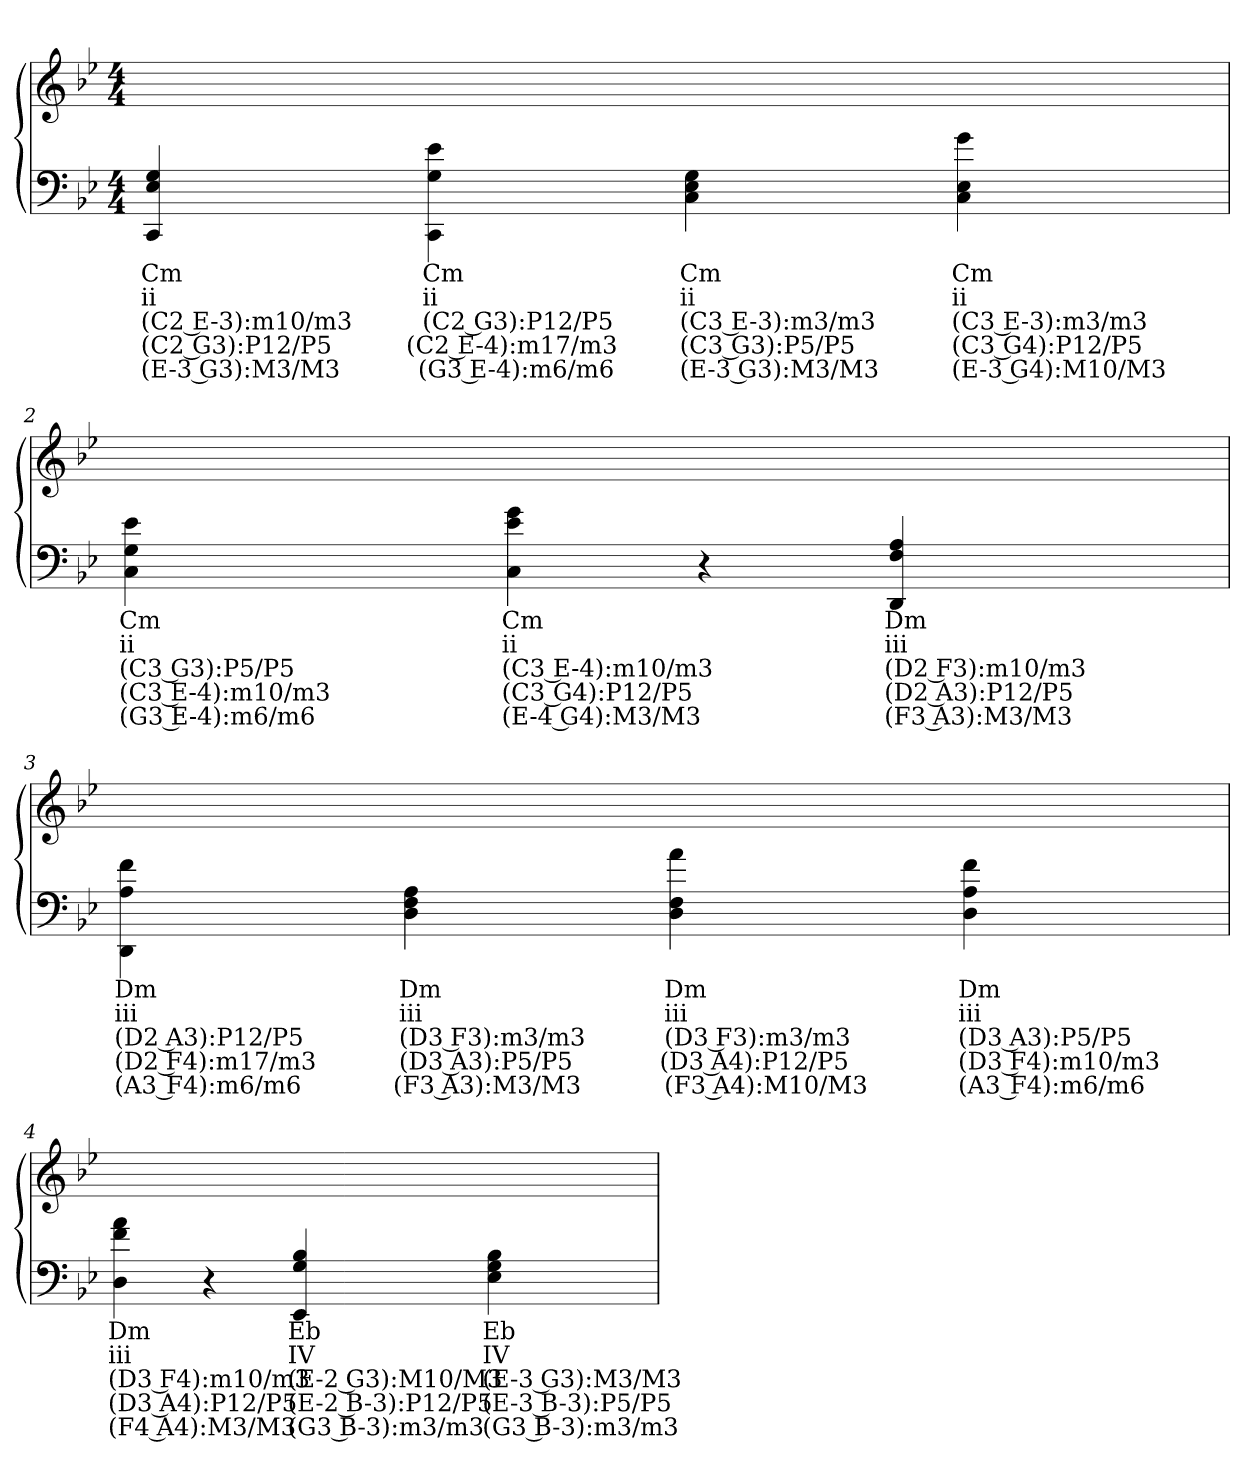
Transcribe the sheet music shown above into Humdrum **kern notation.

**kern	**text	**text	**text	**text	**text	**kern
*part2	*part2	*part2	*part2	*part2	*part2	*part1
*staff2	*staff2	*staff2	*staff2	*staff2	*staff2	*staff1
*clefF4	*	*	*	*	*	*clefG2
*k[b-e-]	*	*	*	*	*	*k[b-e-]
*B-:	*	*	*	*	*	*B-:
*M4/4	*	*	*	*	*	*M4/4
*MM60	*	*	*	*	*	*MM60
=1	=1	=1	=1	=1	=1	=1
4CC 4E- 4G	Cm	ii	(C2 E-3):m10/m3	(C2 G3):P12/P5	(E-3 G3):M3/M3	1ryy
4CC 4G 4e-	Cm	ii	(C2 G3):P12/P5	(C2 E-4):m17/m3	(G3 E-4):m6/m6	.
4C 4E- 4G	Cm	ii	(C3 E-3):m3/m3	(C3 G3):P5/P5	(E-3 G3):M3/M3	.
4C 4E- 4g	Cm	ii	(C3 E-3):m3/m3	(C3 G4):P12/P5	(E-3 G4):M10/M3	.
=2	=2	=2	=2	=2	=2	=2
4C 4G 4e-	Cm	ii	(C3 G3):P5/P5	(C3 E-4):m10/m3	(G3 E-4):m6/m6	1ryy
4C 4e- 4g	Cm	ii	(C3 E-4):m10/m3	(C3 G4):P12/P5	(E-4 G4):M3/M3	.
4r	.	.	.	.	.	.
4DD 4F 4A	Dm	iii	(D2 F3):m10/m3	(D2 A3):P12/P5	(F3 A3):M3/M3	.
=3	=3	=3	=3	=3	=3	=3
4DD 4A 4f	Dm	iii	(D2 A3):P12/P5	(D2 F4):m17/m3	(A3 F4):m6/m6	1ryy
4D 4F 4A	Dm	iii	(D3 F3):m3/m3	(D3 A3):P5/P5	(F3 A3):M3/M3	.
4D 4F 4a	Dm	iii	(D3 F3):m3/m3	(D3 A4):P12/P5	(F3 A4):M10/M3	.
4D 4A 4f	Dm	iii	(D3 A3):P5/P5	(D3 F4):m10/m3	(A3 F4):m6/m6	.
=4	=4	=4	=4	=4	=4	=4
4D 4f 4a	Dm	iii	(D3 F4):m10/m3	(D3 A4):P12/P5	(F4 A4):M3/M3	1ryy
4r	.	.	.	.	.	.
4EE- 4G 4B-	Eb	IV	(E-2 G3):M10/M3	(E-2 B-3):P12/P5	(G3 B-3):m3/m3	.
4E- 4G 4B-	Eb	IV	(E-3 G3):M3/M3	(E-3 B-3):P5/P5	(G3 B-3):m3/m3	.
=	=	=	=	=	=	=
*-	*-	*-	*-	*-	*-	*-
